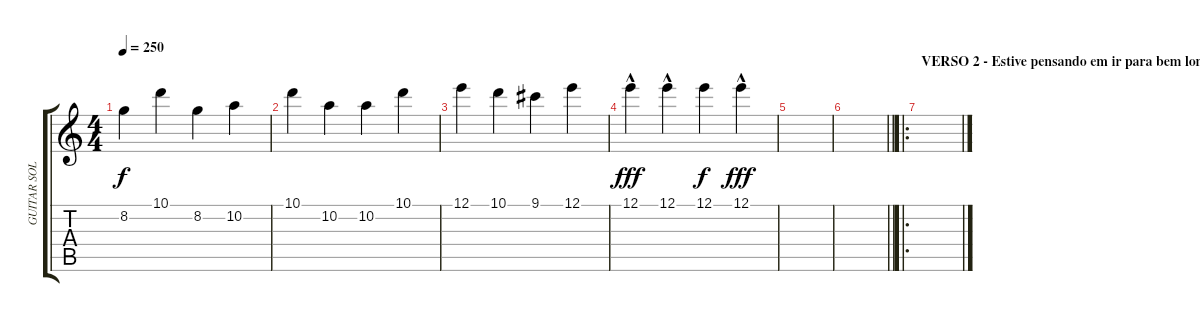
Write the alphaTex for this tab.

\track ("GUITAR SOLO DISTORÇÃO" "GUITAR SOL") {instrument distortionguitar}
\staff {score tabs}
\tuning (E4 B3 G3 D3 A2 E2) {hide}
\ts (4 4)
\tempo 250
\clef g2
\ks c
8.2.4{dy f} 10.1.4 8.2.4 10.2.4 |
10.1.4 10.2.4 10.2.4 10.1.4 |
12.1.4 10.1.4 9.1.4 12.1.4 |
12.1{hac}.4{dy fff} 12.1{hac}.4 12.1.4{dy f} 12.1{hac}.4{dy fff} |
|
\barLineRight lightlight
|
\ro
\section ("" "VERSO 2 - Estive pensando em ir para bem longe")
